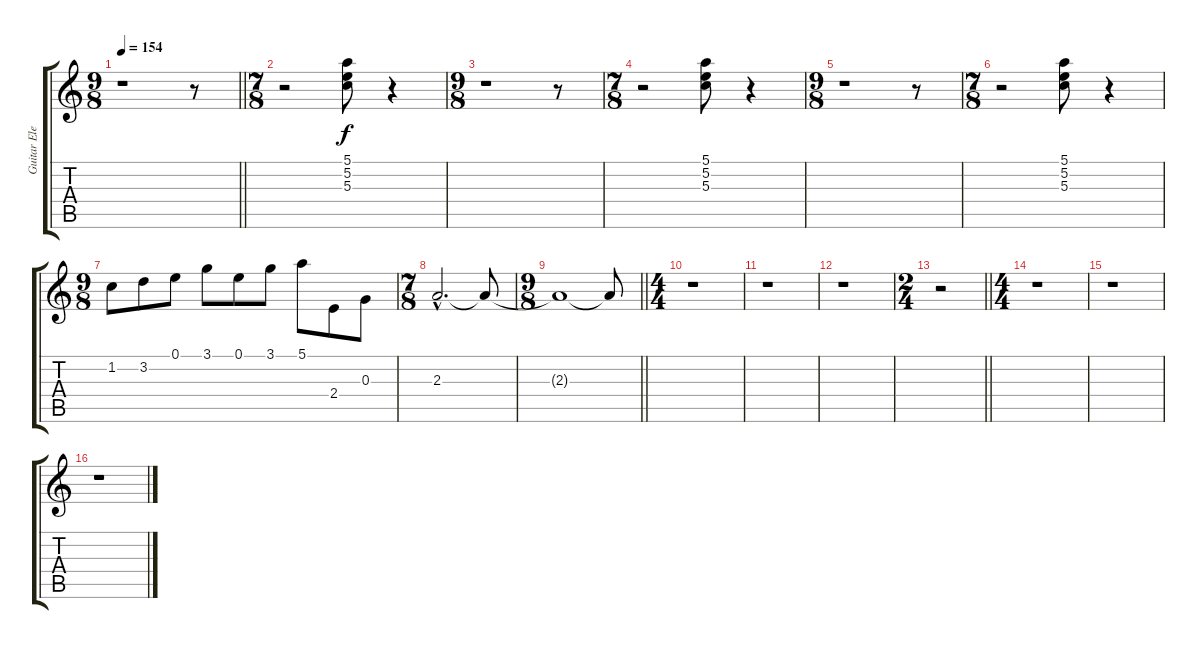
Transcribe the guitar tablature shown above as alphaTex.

\track ("Guitar Elec. 2" "Guitar Ele") {instrument overdrivenguitar}
\staff {score tabs}
\tuning (E4 B3 G3 D3 A2 E2) {hide}
\ts (9 8)
\tempo 154
\clef g2
\barLineRight lightlight
\ks c
r.1{dy f} r.8 |
\ts (7 8)
r.2 (5.1 5.2 5.3).8 r.4 |
\ts (9 8)
r.1 r.8 |
\ts (7 8)
r.2 (5.1 5.2 5.3).8 r.4 |
\ts (9 8)
r.1 r.8 |
\ts (7 8)
r.2 (5.1 5.2 5.3).8 r.4 |
\ts (9 8)
1.2.8 3.2.8 0.1.8 3.1.8 0.1.8 3.1.8 5.1.8 2.4.8 0.3.8 |
\ts (7 8)
2.3{hac}.2{d} 2.3{t}.8 |
\ts (9 8)
\barLineRight lightlight
2.3{t}.1 2.3{t}.8 |
\ts (4 4)
r.1 |
r.1 |
r.1 |
\ts (2 4)
\barLineRight lightlight
r.2 |
\ts (4 4)
r.1 |
r.1 |
r.1
